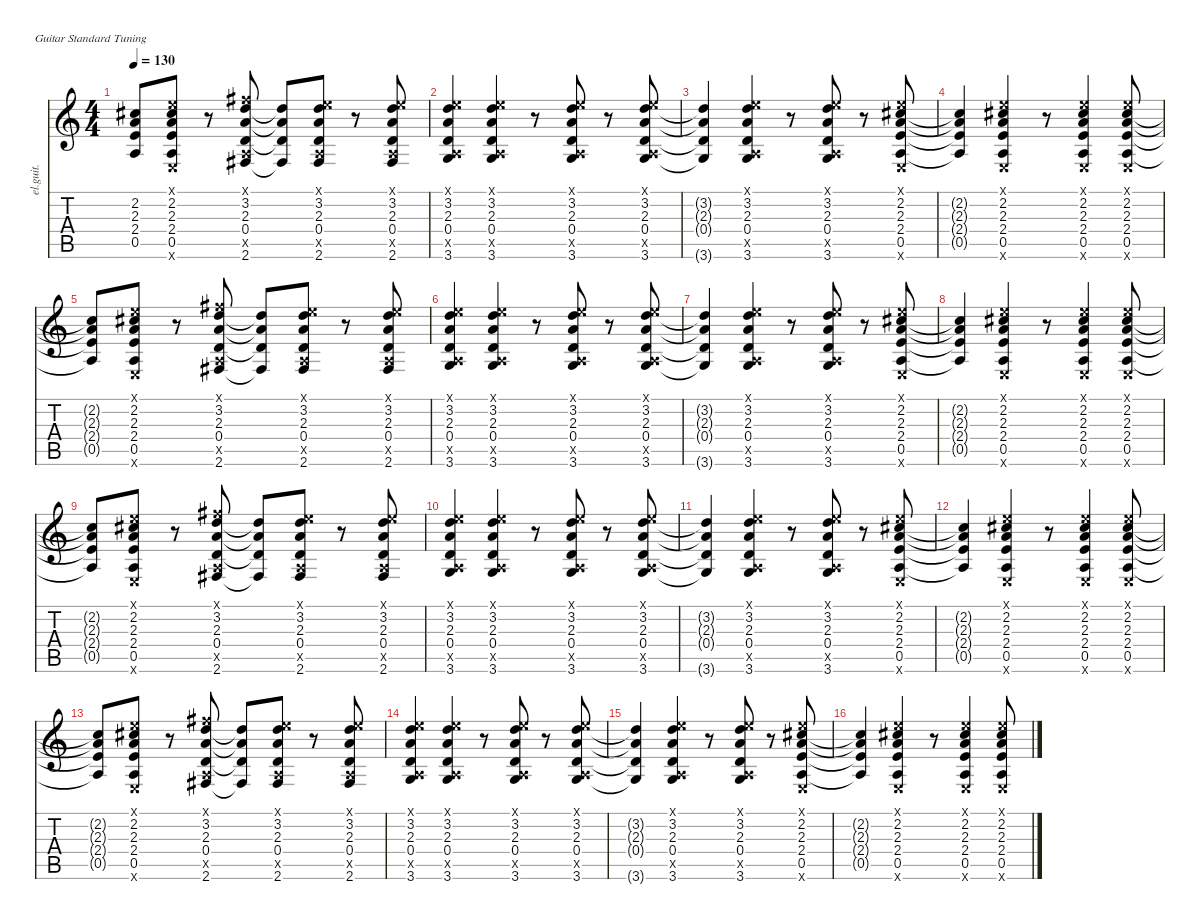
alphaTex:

\defaultSystemsLayout 4
\hideDynamics
\bracketExtendMode nobrackets
\otherSystemsTrackNameOrientation horizontal
\track ("Clean Chorused" "el.guit.") {instrument electricguitarclean}
\staff {score tabs}
\tuning (E4 B3 G3 D3 A2 E2)
\ts (4 4)
\tempo 130
\clef g2
\ks c
(2.2{t acc #} 2.3{t} 2.4{t} 0.5{t}).8{dy f} (0.1{x} 2.2{acc #} 2.3 2.4 0.5 0.6{x}).8 r.8 (2.1{x acc #} 3.2 2.3 0.4 0.5{x} 2.6{acc #}).8 (3.2{t} 2.3{t} 0.4{t} 2.6{t acc #}).8 (0.1{x} 3.2 2.3 0.4 0.5{x} 2.6{acc #}).8 r.8 (0.1{x} 3.2 2.3 0.4 0.5{x} 2.6{acc #}).8 |
(0.1{x} 3.2 2.3 0.4 0.5{x} 3.6).4 (0.1{x} 3.2 2.3 0.4 0.5{x} 3.6).4 r.8 (0.1{x} 3.2 2.3 0.4 0.5{x} 3.6).8 r.8 (0.1{x} 3.2 2.3 0.4 0.5{x} 3.6).8 |
(3.2{t} 2.3{t} 0.4{t} 3.6{t}).4 (0.1{x} 3.2 2.3 0.4 0.5{x} 3.6).4 r.8 (0.1{x} 3.2 2.3 0.4 0.5{x} 3.6).8 r.8 (0.1{x} 2.2{acc #} 2.3 2.4 0.5 0.6{x}).8 |
(2.2{t acc #} 2.3{t} 2.4{t} 0.5{t}).4 (0.1{x} 2.2{acc #} 2.3 2.4 0.5 0.6{x}).4 r.8 (0.1{x} 2.2{acc #} 2.3 2.4 0.5 0.6{x}).4 (0.1{x} 2.2{acc #} 2.3 2.4 0.5 0.6{x}).8 |
(2.2{t acc #} 2.3{t} 2.4{t} 0.5{t}).8 (0.1{x} 2.2{acc #} 2.3 2.4 0.5 0.6{x}).8 r.8 (2.1{x acc #} 3.2 2.3 0.4 0.5{x} 2.6{acc #}).8 (3.2{t} 2.3{t} 0.4{t} 2.6{t acc #}).8 (0.1{x} 3.2 2.3 0.4 0.5{x} 2.6{acc #}).8 r.8 (0.1{x} 3.2 2.3 0.4 0.5{x} 2.6{acc #}).8 |
(0.1{x} 3.2 2.3 0.4 0.5{x} 3.6).4 (0.1{x} 3.2 2.3 0.4 0.5{x} 3.6).4 r.8 (0.1{x} 3.2 2.3 0.4 0.5{x} 3.6).8 r.8 (0.1{x} 3.2 2.3 0.4 0.5{x} 3.6).8 |
(3.2{t} 2.3{t} 0.4{t} 3.6{t}).4 (0.1{x} 3.2 2.3 0.4 0.5{x} 3.6).4 r.8 (0.1{x} 3.2 2.3 0.4 0.5{x} 3.6).8 r.8 (0.1{x} 2.2{acc #} 2.3 2.4 0.5 0.6{x}).8 |
(2.2{t acc #} 2.3{t} 2.4{t} 0.5{t}).4 (0.1{x} 2.2{acc #} 2.3 2.4 0.5 0.6{x}).4 r.8 (0.1{x} 2.2{acc #} 2.3 2.4 0.5 0.6{x}).4 (0.1{x} 2.2{acc #} 2.3 2.4 0.5 0.6{x}).8 |
(2.2{t acc #} 2.3{t} 2.4{t} 0.5{t}).8 (0.1{x} 2.2{acc #} 2.3 2.4 0.5 0.6{x}).8 r.8 (2.1{x acc #} 3.2 2.3 0.4 0.5{x} 2.6{acc #}).8 (3.2{t} 2.3{t} 0.4{t} 2.6{t acc #}).8 (0.1{x} 3.2 2.3 0.4 0.5{x} 2.6{acc #}).8 r.8 (0.1{x} 3.2 2.3 0.4 0.5{x} 2.6{acc #}).8 |
(0.1{x} 3.2 2.3 0.4 0.5{x} 3.6).4 (0.1{x} 3.2 2.3 0.4 0.5{x} 3.6).4 r.8 (0.1{x} 3.2 2.3 0.4 0.5{x} 3.6).8 r.8 (0.1{x} 3.2 2.3 0.4 0.5{x} 3.6).8 |
(3.2{t} 2.3{t} 0.4{t} 3.6{t}).4 (0.1{x} 3.2 2.3 0.4 0.5{x} 3.6).4 r.8 (0.1{x} 3.2 2.3 0.4 0.5{x} 3.6).8 r.8 (0.1{x} 2.2{acc #} 2.3 2.4 0.5 0.6{x}).8 |
(2.2{t acc #} 2.3{t} 2.4{t} 0.5{t}).4 (0.1{x} 2.2{acc #} 2.3 2.4 0.5 0.6{x}).4 r.8 (0.1{x} 2.2{acc #} 2.3 2.4 0.5 0.6{x}).4 (0.1{x} 2.2{acc #} 2.3 2.4 0.5 0.6{x}).8 |
(2.2{t acc #} 2.3{t} 2.4{t} 0.5{t}).8 (0.1{x} 2.2{acc #} 2.3 2.4 0.5 0.6{x}).8 r.8 (2.1{x acc #} 3.2 2.3 0.4 0.5{x} 2.6{acc #}).8 (3.2{t} 2.3{t} 0.4{t} 2.6{t acc #}).8 (0.1{x} 3.2 2.3 0.4 0.5{x} 2.6{acc #}).8 r.8 (0.1{x} 3.2 2.3 0.4 0.5{x} 2.6{acc #}).8 |
(0.1{x} 3.2 2.3 0.4 0.5{x} 3.6).4 (0.1{x} 3.2 2.3 0.4 0.5{x} 3.6).4 r.8 (0.1{x} 3.2 2.3 0.4 0.5{x} 3.6).8 r.8 (0.1{x} 3.2 2.3 0.4 0.5{x} 3.6).8 |
(3.2{t} 2.3{t} 0.4{t} 3.6{t}).4 (0.1{x} 3.2 2.3 0.4 0.5{x} 3.6).4 r.8 (0.1{x} 3.2 2.3 0.4 0.5{x} 3.6).8 r.8 (0.1{x} 2.2{acc #} 2.3 2.4 0.5 0.6{x}).8 |
(2.2{t acc #} 2.3{t} 2.4{t} 0.5{t}).4 (0.1{x} 2.2{acc #} 2.3 2.4 0.5 0.6{x}).4 r.8 (0.1{x} 2.2{acc #} 2.3 2.4 0.5 0.6{x}).4 (0.1{x} 2.2{acc #} 2.3 2.4 0.5 0.6{x}).8
